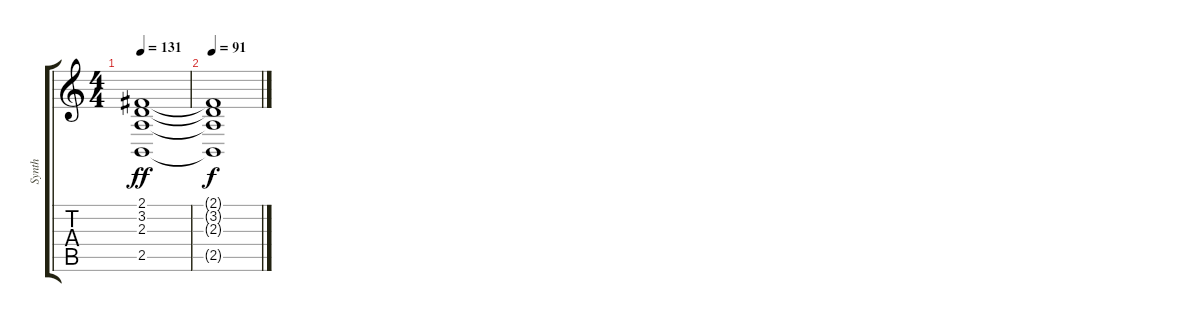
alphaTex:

\track ("Synth" "Synth") {instrument pad2warm}
\staff {score tabs}
\tuning (E4 B3 G3 D3 A2 E2) {hide}
\ts (4 4)
\tempo 131
\clef g2
\ks c
(2.1 3.2 2.3 2.5).1{dy ff} |
\tempo 91
(2.1{t} 3.2{t} 2.3{t} 2.5{t}).1{dy f}
